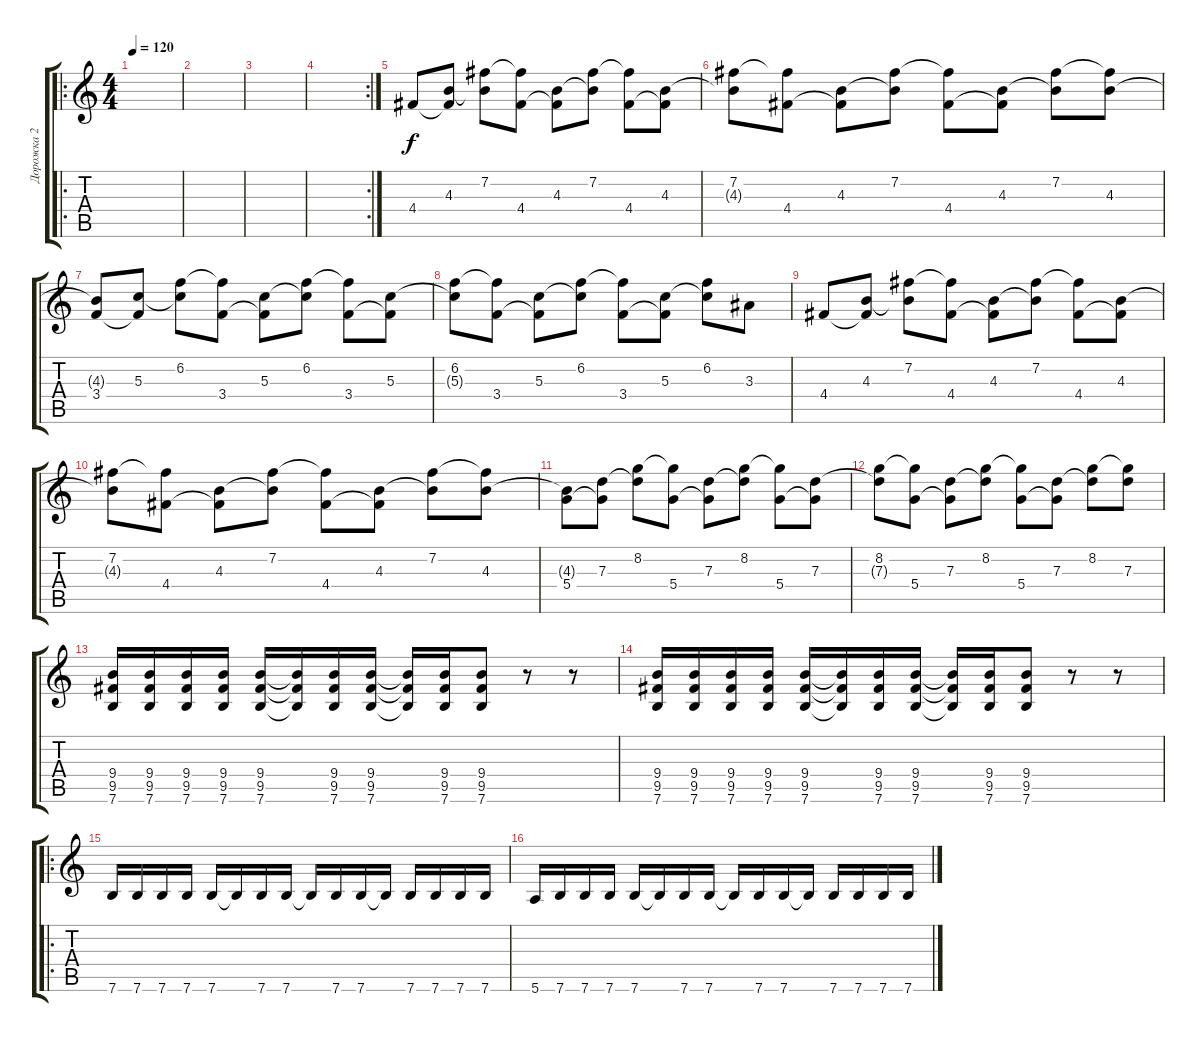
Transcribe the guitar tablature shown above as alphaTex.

\track ("Дорожка 2" "Дорожка 2") {instrument distortionguitar}
\staff {score tabs}
\tuning (E4 B3 G3 D3 A2 E2) {hide}
\ro
\ts (4 4)
\tempo 120
\clef g2
\ks c
|
|
|
\rc 2
|
4.4.8 (4.3 4.4{t}).8 (7.2 4.3{t}).8 (7.2{t} 4.4).8 (4.3 4.4{t}).8 (7.2 4.3{t}).8 (7.2{t} 4.4).8 (4.3 4.4{t}).8 |
(7.2 4.3{t}).8 (7.2{t} 4.4).8 (4.3 4.4{t}).8 (7.2 4.3{t}).8 (7.2{t} 4.4).8 (4.3 4.4{t}).8 (7.2 4.3{t}).8 (7.2{t} 4.3).8 |
(4.3{t} 3.4).8 (5.3 3.4{t}).8 (6.2 5.3{t}).8 (6.2{t} 3.4).8 (5.3 3.4{t}).8 (6.2 5.3{t}).8 (6.2{t} 3.4).8 (5.3 3.4{t}).8 |
(6.2 5.3{t}).8 (6.2{t} 3.4).8 (5.3 3.4{t}).8 (6.2 5.3{t}).8 (6.2{t} 3.4).8 (5.3 3.4{t}).8 (6.2 5.3{t}).8 3.3.8 |
4.4.8 (4.3 4.4{t}).8 (7.2 4.3{t}).8 (7.2{t} 4.4).8 (4.3 4.4{t}).8 (7.2 4.3{t}).8 (7.2{t} 4.4).8 (4.3 4.4{t}).8 |
(7.2 4.3{t}).8 (7.2{t} 4.4).8 (4.3 4.4{t}).8 (7.2 4.3{t}).8 (7.2{t} 4.4).8 (4.3 4.4{t}).8 (7.2 4.3{t}).8 (7.2{t} 4.3).8 |
(4.3{t} 5.4).8 (7.3 5.4{t}).8 (8.2 7.3{t}).8 (8.2{t} 5.4).8 (7.3 5.4{t}).8 (8.2 7.3{t}).8 (8.2{t} 5.4).8 (7.3 5.4{t}).8 |
(8.2 7.3{t}).8 (8.2{t} 5.4).8 (7.3 5.4{t}).8 (8.2 7.3{t}).8 (8.2{t} 5.4).8 (7.3 5.4{t}).8 (8.2 7.3{t}).8 (8.2{t} 7.3).8 |
(9.4 9.5 7.6).16 (9.4 9.5 7.6).16 (9.4 9.5 7.6).16 (9.4 9.5 7.6).16 (9.4 9.5 7.6).16 (9.4{t} 9.5{t} 7.6{t}).16 (9.4 9.5 7.6).16 (9.4 9.5 7.6).16 (9.4{t} 9.5{t} 7.6{t}).16 (9.4 9.5 7.6).16 (9.4 9.5 7.6).8 r.8 r.8 |
(9.4 9.5 7.6).16 (9.4 9.5 7.6).16 (9.4 9.5 7.6).16 (9.4 9.5 7.6).16 (9.4 9.5 7.6).16 (9.4{t} 9.5{t} 7.6{t}).16 (9.4 9.5 7.6).16 (9.4 9.5 7.6).16 (9.4{t} 9.5{t} 7.6{t}).16 (9.4 9.5 7.6).16 (9.4 9.5 7.6).8 r.8 r.8 |
\ro
7.6.16 7.6.16 7.6.16 7.6.16 7.6.16 7.6{t}.16 7.6.16 7.6.16 7.6{t}.16 7.6.16 7.6.16 7.6{t}.16 7.6.16 7.6.16 7.6.16 7.6.16 |
5.6.16 7.6.16 7.6.16 7.6.16 7.6.16 7.6{t}.16 7.6.16 7.6.16 7.6{t}.16 7.6.16 7.6.16 7.6{t}.16 7.6.16 7.6.16 7.6.16 7.6.16
